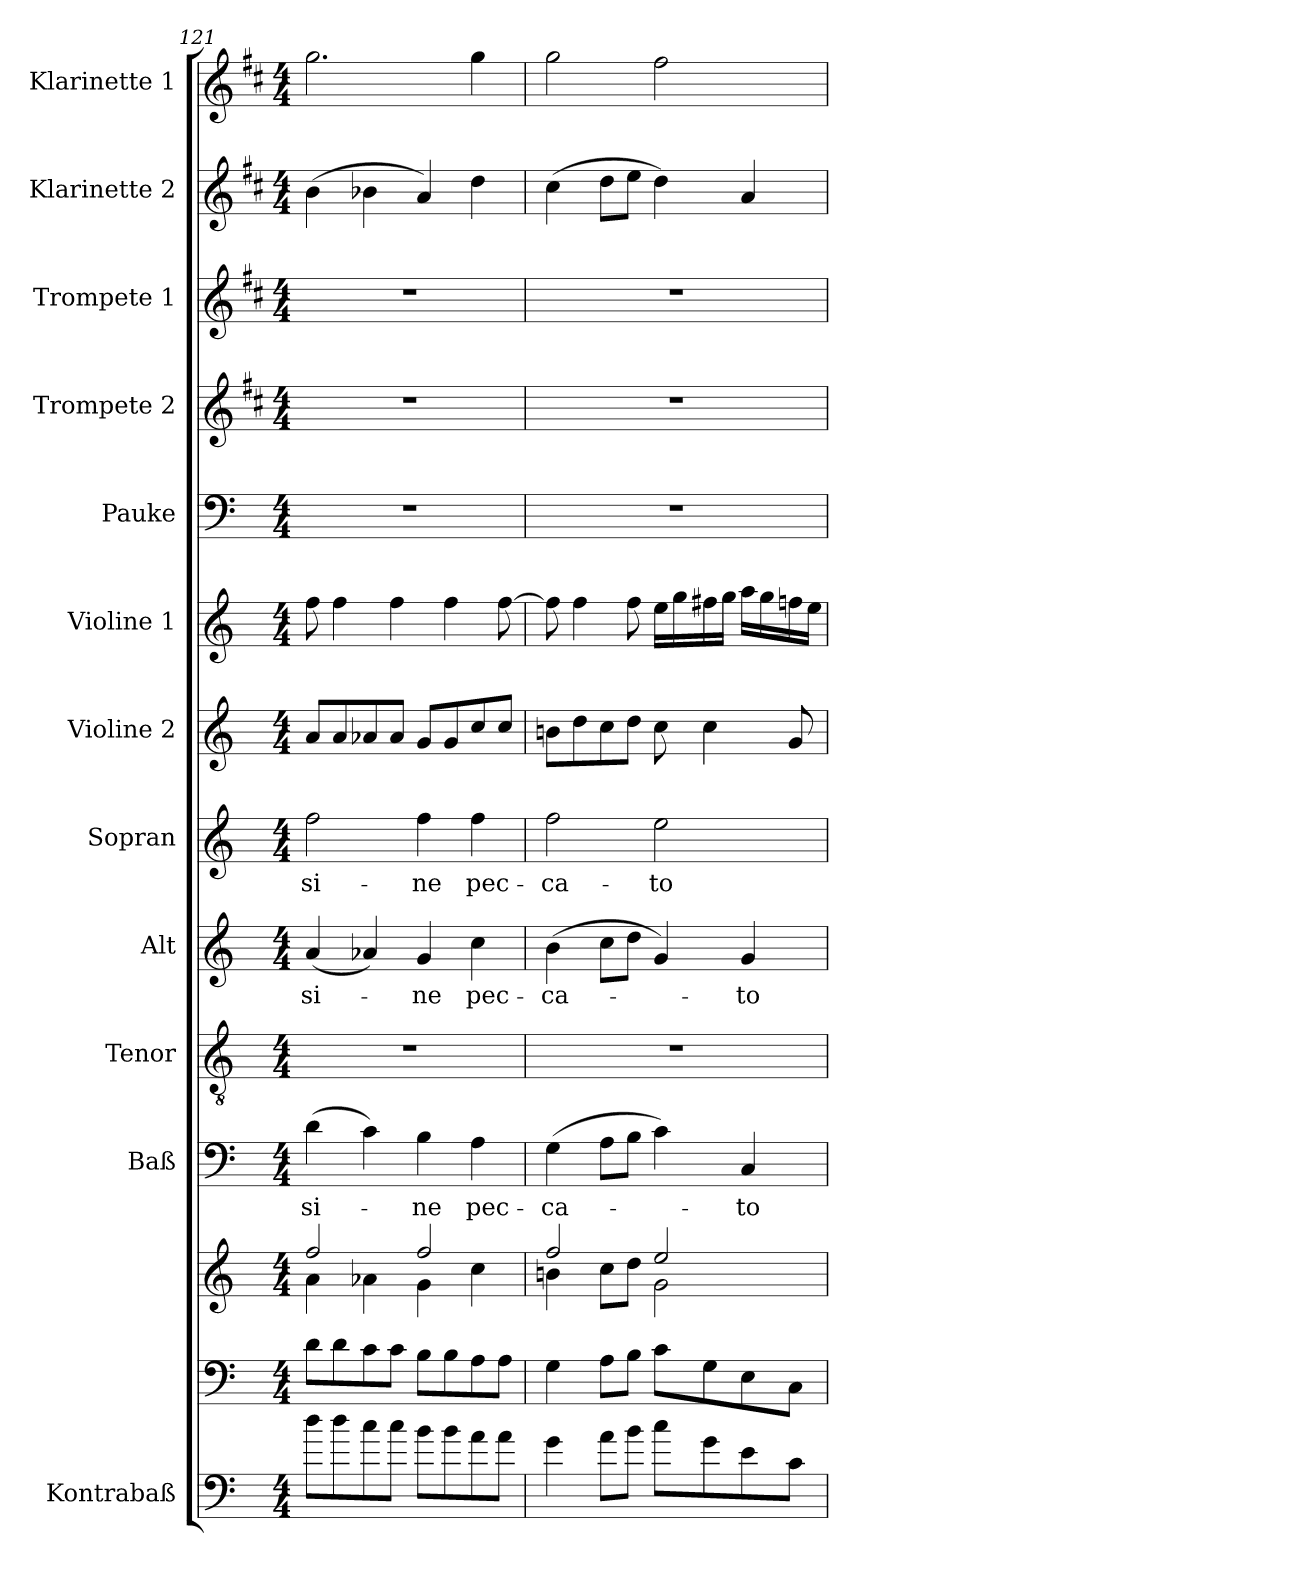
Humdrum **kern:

**kern	**kern	**kern	**kern	**text	**kern	**kern	**text	**kern	**text	**kern	**kern	**kern	**kern	**kern	**kern	**kern
*part13	*part12	*part12	*part11	*part11	*part10	*part9	*part9	*part8	*part8	*part7	*part6	*part5	*part4	*part3	*part2	*part1
*staff14	*staff13	*staff12	*staff11	*staff11	*staff10	*staff9	*staff9	*staff8	*staff8	*staff7	*staff6	*staff5	*staff4	*staff3	*staff2	*staff1
*I"Kontrabaß	*	*	*I"Baß	*	*I"Tenor	*I"Alt	*	*I"Sopran	*	*I"Violine 2	*I"Violine 1	*I"Pauke	*I"Trompete 2	*I"Trompete 1	*I"Klarinette 2	*I"Klarinette 1
*	*	*	*	*	*	*	*	*	*	*I'Vln	*I'Vln	*	*I'Tpt	*I'Tpt	*	*
*clefF4	*clefF4	*clefG2	*clefF4	*	*clefGv2	*clefG2	*	*clefG2	*	*clefG2	*clefG2	*clefF4	*clefG2	*clefG2	*clefG2	*clefG2
*ITrd7c12	*	*	*	*	*	*	*	*	*	*	*	*	*ITrd1c2	*ITrd1c2	*ITrd1c2	*ITrd1c2
*k[]	*k[]	*k[]	*k[]	*	*k[]	*k[]	*	*k[]	*	*k[]	*k[]	*k[]	*k[]	*k[]	*k[]	*k[]
*C:	*C:	*C:	*C:	*	*C:	*C:	*	*C:	*	*C:	*C:	*C:	*C:	*C:	*C:	*C:
*M4/4	*M4/4	*M4/4	*M4/4	*	*M4/4	*M4/4	*	*M4/4	*	*M4/4	*M4/4	*M4/4	*M4/4	*M4/4	*M4/4	*M4/4
=121	=121	=121	=121	=121	=121	=121	=121	=121	=121	=121	=121	=121	=121	=121	=121	=121
*	*	*^	*	*	*	*	*	*	*	*	*	*	*	*	*	*
!	!	!	!	!	!LO:LY:b	!	!	!LO:LY:b	!	!LO:LY:b	!	!	!	!	!	!	!
8d\L	8d\L	2ff/	4a\	(>4d\	si-	1r	(<4a/	si-	2ff\	si-	8a/L	8ff\	1r	1r	1r	(<4a\	2.ff\
8d\	8d\	.	.	.	.	.	.	.	.	.	8a/	4ff\	.	.	.	.	.
8c\	8c\	.	4a-X\	4c\)	.	.	4a-X/)	.	.	.	8a-X/	.	.	.	.	4a-X\	.
8c\J	8c\J	.	.	.	.	.	.	.	.	.	8a-/J	4ff\	.	.	.	.	.
!	!	!	!	!	!LO:LY:b	!	!	!LO:LY:b	!	!LO:LY:b	!	!	!	!	!	!	!
8B\L	8B\L	2ff/	4g\	4B\	-ne	.	4g/	-ne	4ff\	-ne	8g/L	.	.	.	.	4g/)	.
8B\	8B\	.	.	.	.	.	.	.	.	.	8g/	4ff\	.	.	.	.	.
!	!	!	!	!	!LO:LY:b	!	!	!LO:LY:b	!	!LO:LY:b	!	!	!	!	!	!	!
8A\	8A\	.	4cc\	4A\	pec-	.	4cc\	pec-	4ff\	pec-	8cc/	.	.	.	.	4cc\	4ff\
8A\J	8A\J	.	.	.	.	.	.	.	.	.	8cc/J	[8ff\	.	.	.	.	.
!!LO:PB:g=z
=122	=122	=122	=122	=122	=122	=122	=122	=122	=122	=122	=122	=122	=122	=122	=122	=122	=122
!	!	!	!	!	!LO:LY:b	!	!	!LO:LY:b	!	!LO:LY:b	!	!	!	!	!	!	!
4G\	4G\	2ff/	4bn\	(>4G\	-ca-	1r	(>4b\	-ca-	2ff\	-ca-	8bn\L	8ff\]	1r	1r	1r	(>4b\	2ff\
.	.	.	.	.	.	.	.	.	.	.	8dd\	4ff\	.	.	.	.	.
8A\L	8A\L	.	8cc\L	8A\L	.	.	8cc\L	.	.	.	8cc\	.	.	.	.	8cc\L	.
8B\J	8B\J	.	8dd\J	8B\J	.	.	8dd\J	.	.	.	8dd\J	8ff\	.	.	.	8dd\J	.
!	!	!	!	!	!	!	!	!	!	!LO:LY:b	!	!	!	!	!	!	!
8c\L	8c\L	2ee/	2g\	4c\)	.	.	4g/)	.	2ee\	-to	8cc\	16ee\LL	.	.	.	4cc\)	2ee\
.	.	.	.	.	.	.	.	.	.	.	.	16gg\	.	.	.	.	.
8G\	8G\	.	.	.	.	.	.	.	.	.	4cc\	16ff#X\	.	.	.	.	.
.	.	.	.	.	.	.	.	.	.	.	.	16gg\JJ	.	.	.	.	.
!	!	!	!	!	!LO:LY:b	!	!	!LO:LY:b	!	!	!	!	!	!	!	!	!
8E\	8E\	.	.	4C/	-to	.	4g/	-to	.	.	.	16aa\LL	.	.	.	4g/	.
.	.	.	.	.	.	.	.	.	.	.	.	16gg\	.	.	.	.	.
8C\J	8C\J	.	.	.	.	.	.	.	.	.	8g/	16ffn\	.	.	.	.	.
.	.	.	.	.	.	.	.	.	.	.	.	16ee\JJ	.	.	.	.	.
*	*	*v	*v	*	*	*	*	*	*	*	*	*	*	*	*	*	*
=	=	=	=	=	=	=	=	=	=	=	=	=	=	=	=	=
*-	*-	*-	*-	*-	*-	*-	*-	*-	*-	*-	*-	*-	*-	*-	*-	*-
